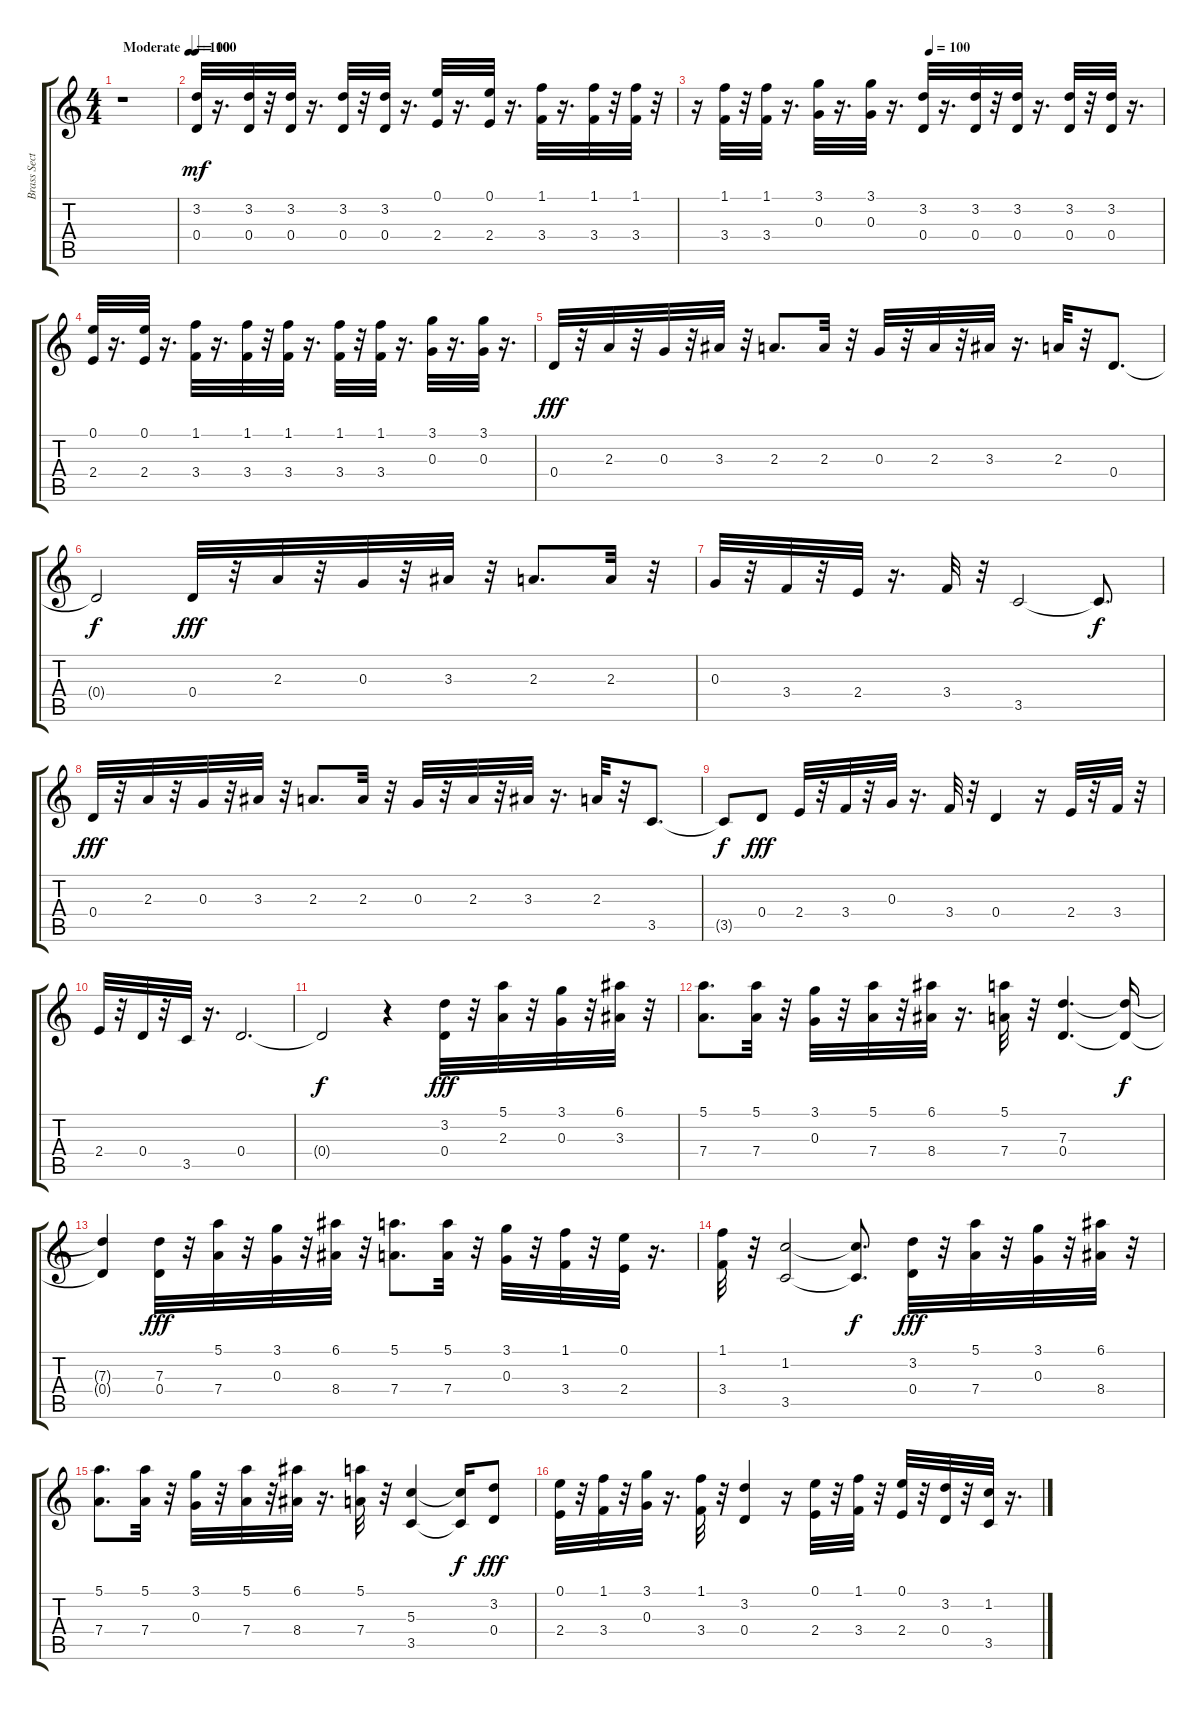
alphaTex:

\track ("Brass Section" "Brass Sect") {instrument acousticguitarsteel}
\staff {score tabs}
\tuning (E4 B3 G3 D3 A2 E2) {hide}
\ts (4 4)
\tempo (100 "Moderate")
\clef g2
\ks c
r.1{dy mf instrument acousticguitarsteel} |
\tempo 100
(3.2 0.4).32 r.16{d} (3.2 0.4).32 r.32 (3.2 0.4).32 r.16{d} (3.2 0.4).32 r.32 (3.2 0.4).32 r.16{d} (0.1 2.4).32 r.16{d} (0.1 2.4).32 r.16{d} (1.1 3.4).32 r.16{d} (1.1 3.4).32 r.32 (1.1 3.4).32 r.32 |
\tempo (100 0.5)
r.16 (1.1 3.4).32 r.32 (1.1 3.4).32 r.16{d} (3.1 0.3).32 r.16{d} (3.1 0.3).32 r.16{d} (3.2 0.4).32 r.16{d} (3.2 0.4).32 r.32 (3.2 0.4).32 r.16{d} (3.2 0.4).32 r.32 (3.2 0.4).32 r.16{d} |
(0.1 2.4).32 r.16{d} (0.1 2.4).32 r.16{d} (1.1 3.4).32 r.16{d} (1.1 3.4).32 r.32 (1.1 3.4).32 r.16{d} (1.1 3.4).32 r.32 (1.1 3.4).32 r.16{d} (3.1 0.3).32 r.16{d} (3.1 0.3).32 r.16{d} |
0.4.32{dy fff} r.32 2.3.32 r.32 0.3.32 r.32 3.3.32 r.32 2.3.8{d} 2.3.32 r.32 0.3.32 r.32 2.3.32 r.32 3.3.32 r.16{d} 2.3.32 r.32 0.4.8{d} |
0.4{t}.2{dy f} 0.4.32{dy fff} r.32 2.3.32 r.32 0.3.32 r.32 3.3.32 r.32 2.3.8{d} 2.3.32 r.32 |
0.3.32 r.32 3.4.32 r.32 2.4.32 r.16{d} 3.4.32 r.32 3.5.2 3.5{t}.8{d dy f} |
0.4.32{dy fff} r.32 2.3.32 r.32 0.3.32 r.32 3.3.32 r.32 2.3.8{d} 2.3.32 r.32 0.3.32 r.32 2.3.32 r.32 3.3.32 r.16{d} 2.3.32 r.32 3.5.8{d} |
3.5{t}.8{dy f} 0.4.8{dy fff} 2.4.32 r.32 3.4.32 r.32 0.3.32 r.16{d} 3.4.32 r.32 0.4.4 r.16 2.4.32 r.32 3.4.32 r.32 |
2.4.32 r.32 0.4.32 r.32 3.5.32 r.16{d} 0.4.2{d} |
0.4{t}.2{dy f} r.4 (3.2 0.4).32{dy fff} r.32 (5.1 2.3).32 r.32 (3.1 0.3).32 r.32 (6.1 3.3).32 r.32 |
(5.1 7.4).8{d} (5.1 7.4).32 r.32 (3.1 0.3).32 r.32 (5.1 7.4).32 r.32 (6.1 8.4).32 r.16{d} (5.1 7.4).32 r.32 (7.3 0.4).4{d} (7.3{t} 0.4{t}).16{dy f} |
(7.3{t} 0.4{t}).4 (7.3 0.4).32{dy fff} r.32 (5.1 7.4).32 r.32 (3.1 0.3).32 r.32 (6.1 8.4).32 r.32 (5.1 7.4).8{d} (5.1 7.4).32 r.32 (3.1 0.3).32 r.32 (1.1 3.4).32 r.32 (0.1 2.4).32 r.16{d} |
(1.1 3.4).32 r.32 (1.2 3.5).2 (1.2{t} 3.5{t}).8{d dy f} (3.2 0.4).32{dy fff} r.32 (5.1 7.4).32 r.32 (3.1 0.3).32 r.32 (6.1 8.4).32 r.32 |
(5.1 7.4).8{d} (5.1 7.4).32 r.32 (3.1 0.3).32 r.32 (5.1 7.4).32 r.32 (6.1 8.4).32 r.16{d} (5.1 7.4).32 r.32 (5.3 3.5).4 (5.3{t} 3.5{t}).16{dy f} (3.2 0.4).8{dy fff} |
(0.1 2.4).32 r.32 (1.1 3.4).32 r.32 (3.1 0.3).32 r.16{d} (1.1 3.4).32 r.32 (3.2 0.4).4 r.16 (0.1 2.4).32 r.32 (1.1 3.4).32 r.32 (0.1 2.4).32 r.32 (3.2 0.4).32 r.32 (1.2 3.5).32 r.16{d}
